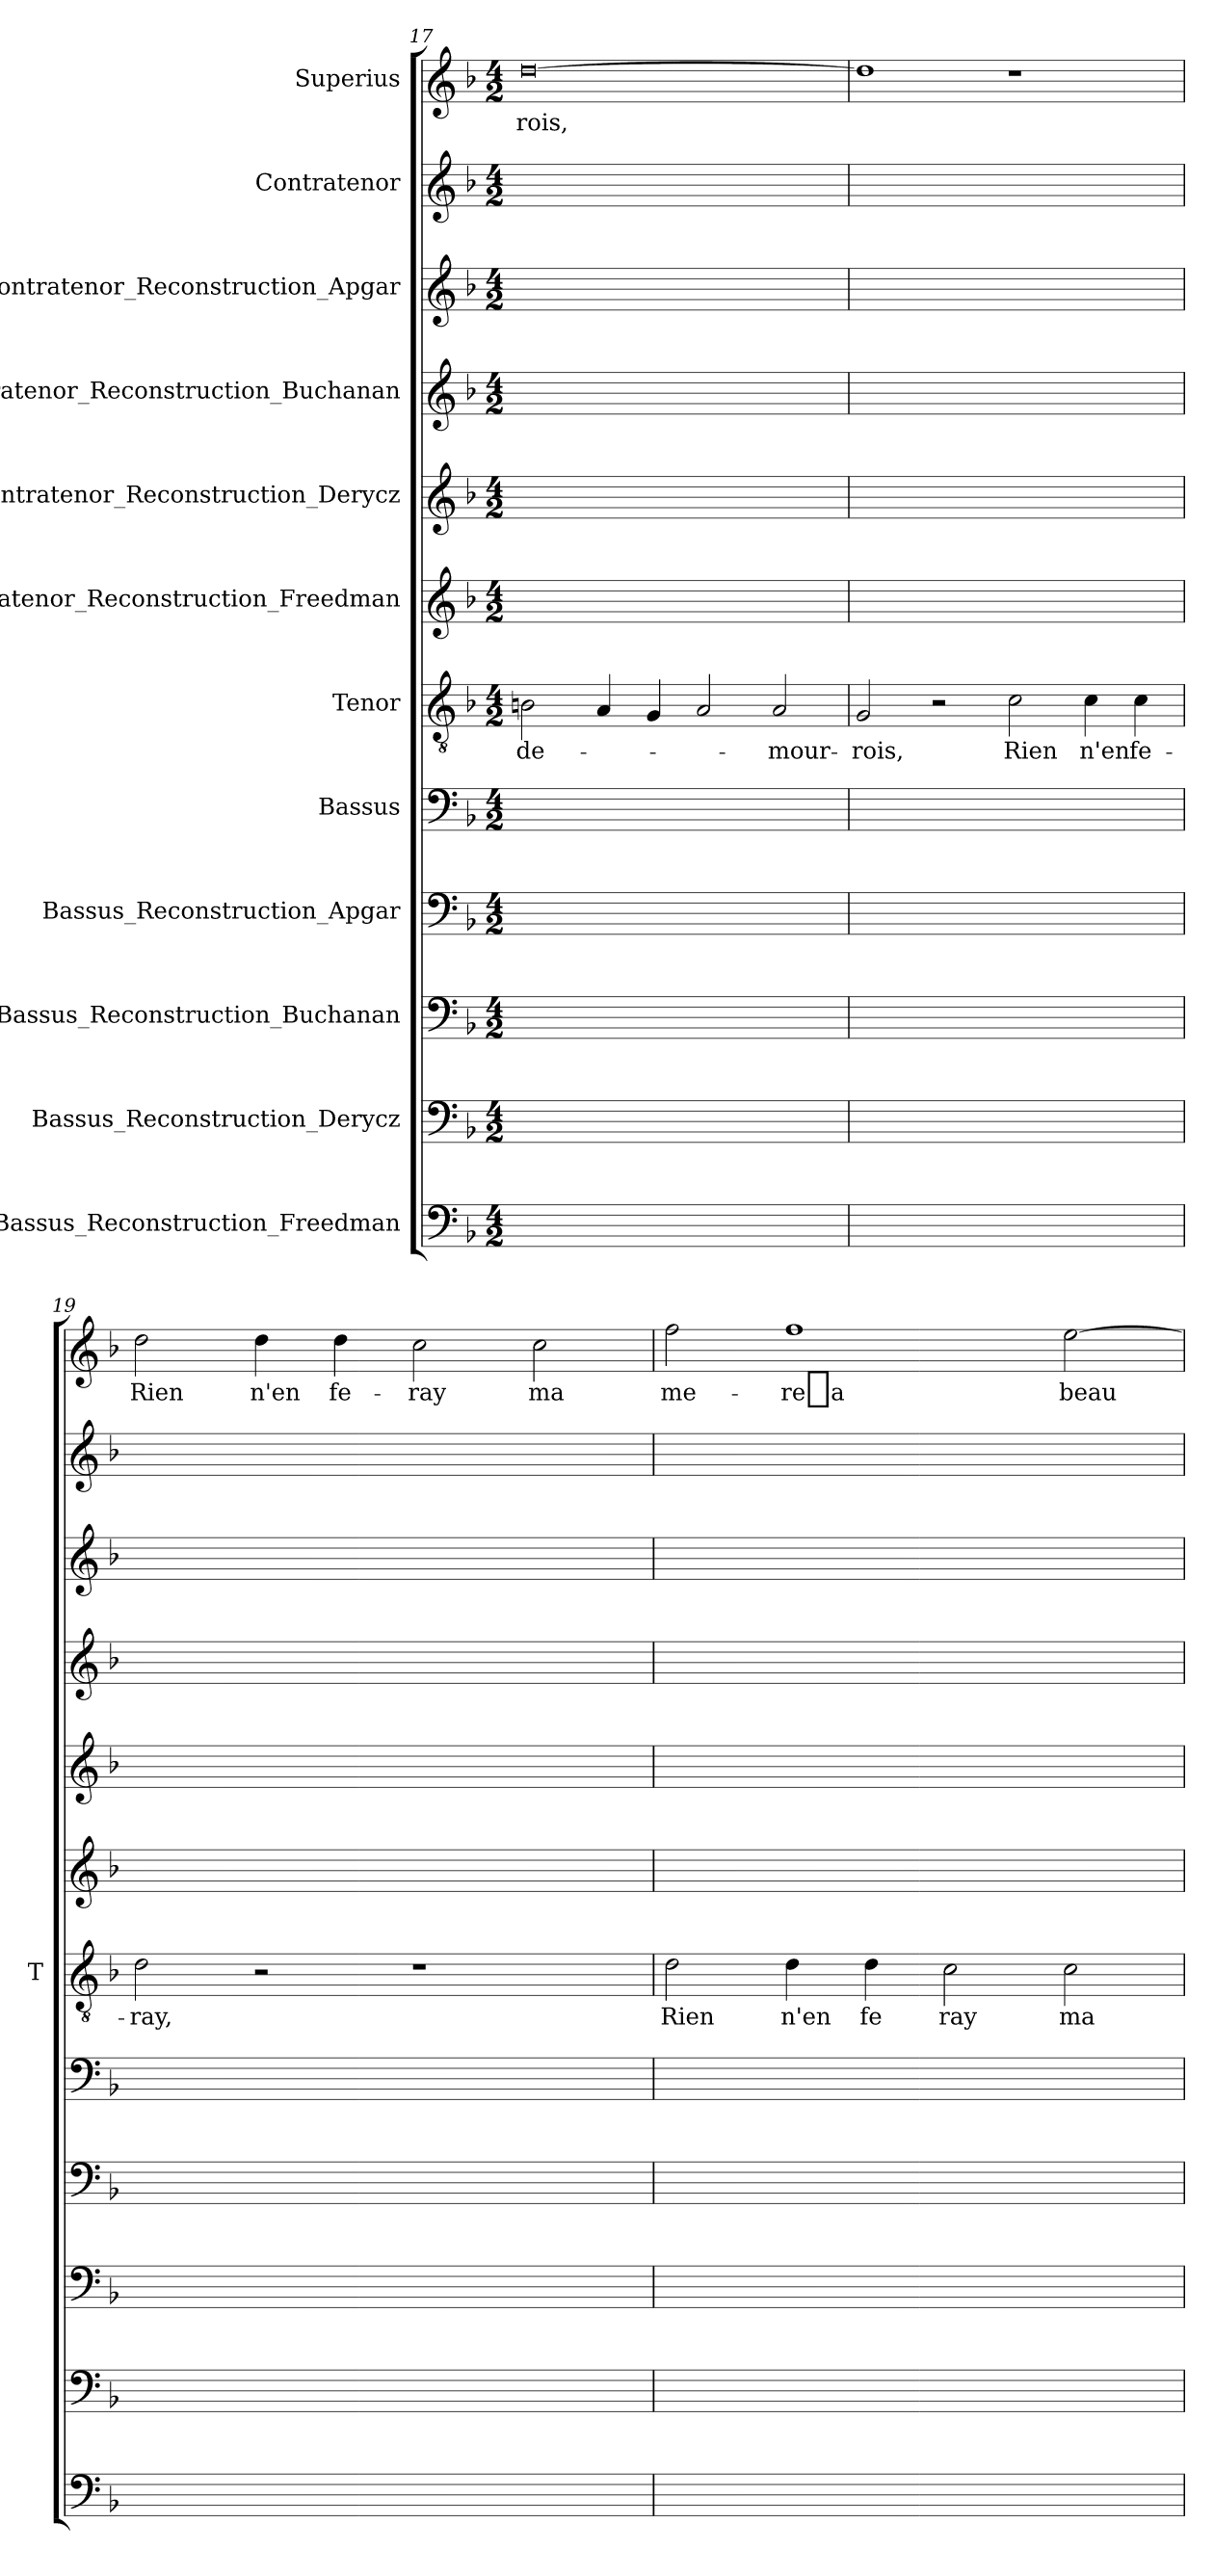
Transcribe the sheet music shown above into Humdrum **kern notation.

**kern	**kern	**kern	**kern	**kern	**kern	**text	**kern	**kern	**kern	**kern	**kern	**kern	**text
*part12	*part11	*part10	*part9	*part8	*part7	*part7	*part6	*part5	*part4	*part3	*part2	*part1	*part1
*staff12	*staff11	*staff10	*staff9	*staff8	*staff7	*staff7	*staff6	*staff5	*staff4	*staff3	*staff2	*staff1	*staff1
*I"Bassus_Reconstruction_Freedman	*I"Bassus_Reconstruction_Derycz	*I"Bassus_Reconstruction_Buchanan	*I"Bassus_Reconstruction_Apgar	*I"Bassus	*I"Tenor	*	*I"Contratenor_Reconstruction_Freedman	*I"Contratenor_Reconstruction_Derycz	*I"Contratenor_Reconstruction_Buchanan	*I"Contratenor_Reconstruction_Apgar	*I"Contratenor	*I"Superius	*
*	*	*	*	*	*I'T	*	*	*	*	*	*	*	*
*clefF4	*clefF4	*clefF4	*clefF4	*clefF4	*clefGv2	*	*clefG2	*clefG2	*clefG2	*clefG2	*clefG2	*clefG2	*
*k[b-]	*k[b-]	*k[b-]	*k[b-]	*k[b-]	*k[b-]	*	*k[b-]	*k[b-]	*k[b-]	*k[b-]	*k[b-]	*k[b-]	*
*M4/2	*M4/2	*M4/2	*M4/2	*M4/2	*M4/2	*	*M4/2	*M4/2	*M4/2	*M4/2	*M4/2	*M4/2	*
=17	=17	=17	=17	=17	=17	=17	=17	=17	=17	=17	=17	=17	=17
0ryy	0ryy	0ryy	0ryy	0ryy	2Bn	de-	0ryy	0ryy	0ryy	0ryy	0ryy	[0dd	-rois,
.	.	.	.	.	4A	.	.	.	.	.	.	.	.
.	.	.	.	.	4G	.	.	.	.	.	.	.	.
.	.	.	.	.	2A	.	.	.	.	.	.	.	.
.	.	.	.	.	2A	mour-	.	.	.	.	.	.	.
=18	=18	=18	=18	=18	=18	=18	=18	=18	=18	=18	=18	=18	=18
0ryy	0ryy	0ryy	0ryy	0ryy	2G	-rois,	0ryy	0ryy	0ryy	0ryy	0ryy	1dd]	.
.	.	.	.	.	2r	.	.	.	.	.	.	.	.
.	.	.	.	.	2c	-Rien	.	.	.	.	.	1r	.
.	.	.	.	.	4c	-n'en	.	.	.	.	.	.	.
.	.	.	.	.	4c	fe-	.	.	.	.	.	.	.
=19	=19	=19	=19	=19	=19	=19	=19	=19	=19	=19	=19	=19	=19
0ryy	0ryy	0ryy	0ryy	0ryy	2d	-ray,	0ryy	0ryy	0ryy	0ryy	0ryy	2dd	-Rien
.	.	.	.	.	2r	.	.	.	.	.	.	4dd	-n'en
.	.	.	.	.	.	.	.	.	.	.	.	4dd	fe-
.	.	.	.	.	1r	.	.	.	.	.	.	2cc	-ray
.	.	.	.	.	.	.	.	.	.	.	.	2cc	-ma
=20	=20	=20	=20	=20	=20	=20	=20	=20	=20	=20	=20	=20	=20
0ryy	0ryy	0ryy	0ryy	0ryy	2d	-Rien	0ryy	0ryy	0ryy	0ryy	0ryy	2ff	me-
.	.	.	.	.	4d	-n'en	.	.	.	.	.	1ff	-re_a
.	.	.	.	.	4d	-fe	.	.	.	.	.	.	.
.	.	.	.	.	2c	-ray	.	.	.	.	.	.	.
.	.	.	.	.	2c	-ma	.	.	.	.	.	[2ee	-beau
=	=	=	=	=	=	=	=	=	=	=	=	=	=
*-	*-	*-	*-	*-	*-	*-	*-	*-	*-	*-	*-	*-	*-
